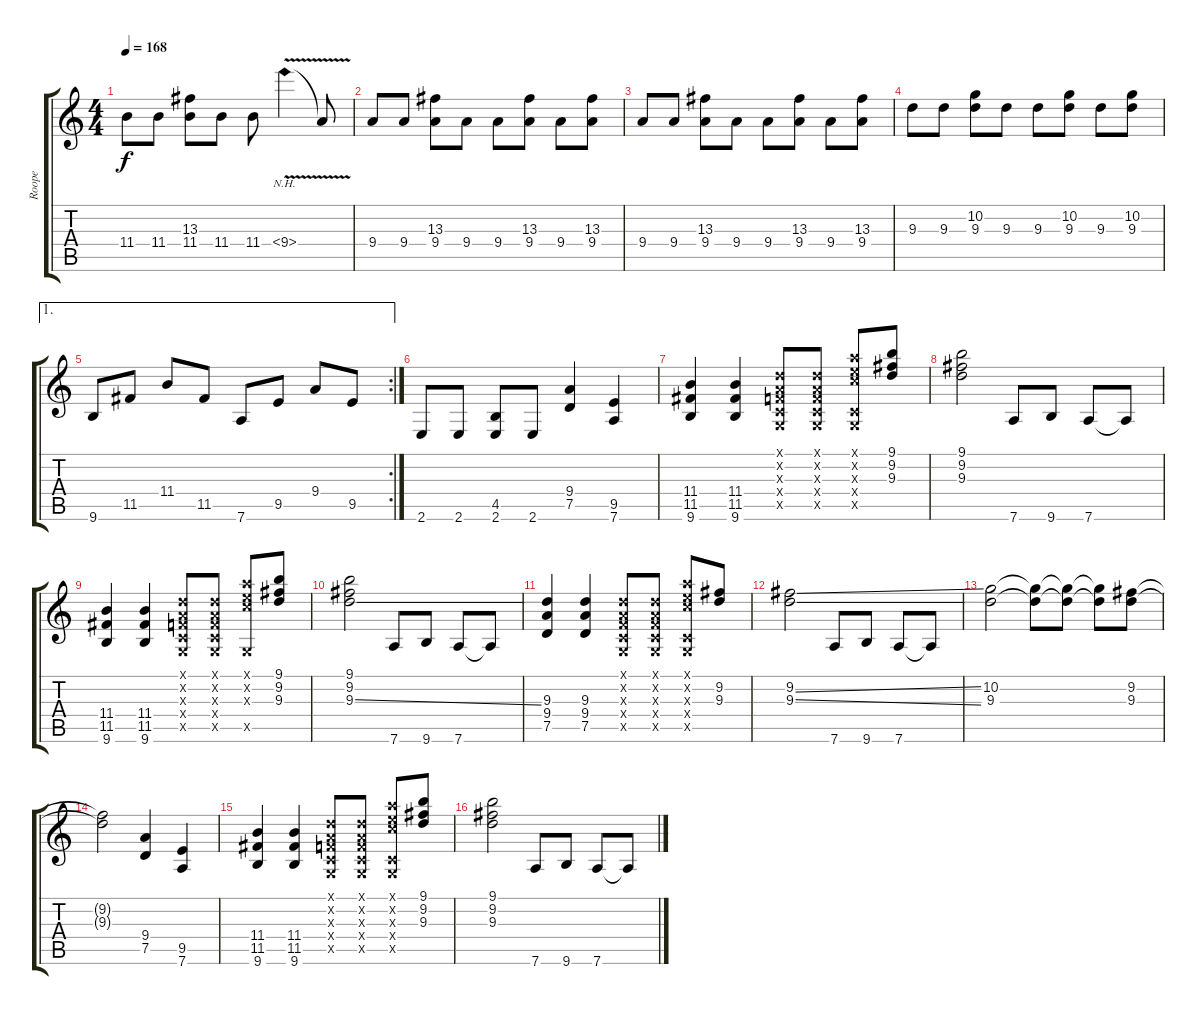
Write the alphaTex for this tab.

\track ("Roope" "Roope") {instrument distortionguitar}
\staff {score tabs}
\tuning (D4 A3 F3 C3 G2 D2) {hide}
\ts (4 4)
\tempo 168
\clef g2
\ks c
11.4.8{dy f} 11.4.8 (13.3 11.4).8 11.4.8 11.4.8 9.4{nh v}.4 9.4{v t}.8 |
9.4.8 9.4.8 (13.3 9.4).8 9.4.8 9.4.8 (13.3 9.4).8 9.4.8 (13.3 9.4).8 |
9.4.8 9.4.8 (13.3 9.4).8 9.4.8 9.4.8 (13.3 9.4).8 9.4.8 (13.3 9.4).8 |
9.3.8 9.3.8 (10.2 9.3).8 9.3.8 9.3.8 (10.2 9.3).8 9.3.8 (10.2 9.3).8 |
\ae 1
\rc 2
9.6.8 11.5.8 11.4.8 11.5.8 7.6.8 9.5.8 9.4.8 9.5.8 |
2.6.8 2.6.8 (4.5 2.6).8 2.6.8 (9.4 7.5).4 (9.5 7.6).4 |
(11.4 11.5 9.6).4 (11.4 11.5 9.6).4 (0.1{x} 0.2{x} 0.3{x} 0.4{x} 0.5{x}).8 (0.1{x} 0.2{x} 0.3{x} 0.4{x} 0.5{x}).8 (7.1{x} 7.2{x} 7.3{x} 0.4{x} 0.5{x}).8 (9.1 9.2 9.3).8 |
(9.1 9.2 9.3).2 7.6.8 9.6.8 7.6.8 7.6{t}.8 |
(11.4 11.5 9.6).4 (11.4 11.5 9.6).4 (0.1{x} 0.2{x} 0.3{x} 0.4{x} 0.5{x}).8 (0.1{x} 0.2{x} 0.3{x} 0.4{x} 0.5{x}).8 (7.1{x} 7.2{x} 7.3{x} 0.5{x}).8 (9.1 9.2 9.3).8 |
(9.1 9.2 9.3{ss}).2 7.6.8 9.6.8 7.6.8 7.6{t}.8 |
(9.3 9.4 7.5).4 (9.3 9.4 7.5).4 (0.1{x} 0.2{x} 0.3{x} 0.4{x} 0.5{x}).8 (0.1{x} 0.2{x} 0.3{x} 0.4{x} 0.5{x}).8 (7.1{x} 7.2{x} 7.3{x} 0.4{x} 0.5{x}).8 (9.2 9.3).8 |
(9.2{ss} 9.3{ss}).2 7.6.8 9.6.8 7.6.8 7.6{t}.8 |
(10.2 9.3).2 (10.2{t} 9.3{t}).8 (10.2{t} 9.3{t}).8 (10.2{t} 9.3{t}).8 (9.2 9.3).8 |
(9.2{t} 9.3{t}).2 (9.4 7.5).4 (9.5 7.6).4 |
(11.4 11.5 9.6).4 (11.4 11.5 9.6).4 (0.1{x} 0.2{x} 0.3{x} 0.4{x} 0.5{x}).8 (0.1{x} 0.2{x} 0.3{x} 0.4{x} 0.5{x}).8 (7.1{x} 7.2{x} 7.3{x} 0.4{x} 0.5{x}).8 (9.1 9.2 9.3).8 |
(9.1 9.2 9.3).2 7.6.8 9.6.8 7.6.8 7.6{t}.8
